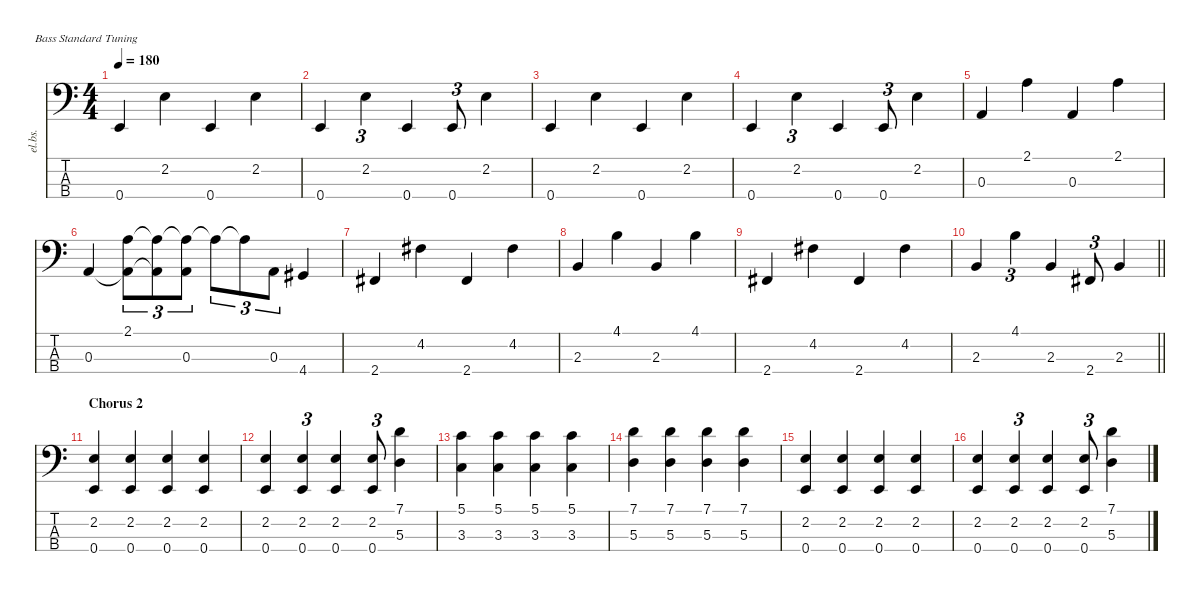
\defaultSystemsLayout 4
\hideDynamics
\bracketExtendMode nobrackets
\otherSystemsTrackNameOrientation horizontal
\track ("Slap Bass" "el.bs.") {instrument slapbass1}
\staff {score tabs}
\tuning (G2 D2 A1 E1)
\ts (4 4)
\tempo 180
\clef f4
\ks c
0.4.4{dy f beam Up} 2.2.4{beam Down} 0.4.4{beam Up} 2.2.4{beam Down} |
0.4.4{beam Up} 2.2.4{tu (3 2) beam Down} 0.4.4{beam Up} 0.4.8{tu (3 2) beam Up} 2.2.4{beam Down} |
0.4.4{beam Up} 2.2.4{beam Down} 0.4.4{beam Up} 2.2.4{beam Down} |
0.4.4{beam Up} 2.2.4{tu (3 2) beam Down} 0.4.4{beam Up} 0.4.8{tu (3 2) beam Up} 2.2.4{beam Down} |
0.3.4{beam Up} 2.1.4{beam Down} 0.3.4{beam Up} 2.1.4{beam Down} |
0.3.4{beam Up} (2.1 0.3{t}).8{tu (3 2) beam Down} (2.1{t} 0.3{t}).8{tu (3 2) beam Down} (0.3 2.1{t}).8{tu (3 2) beam Down} 2.1{t}.8{tu (3 2) dy mf beam Down} 2.1{t}.8{tu (3 2) dy f beam Down} 0.3.8{tu (3 2) beam Down} 4.4{acc #}.4{beam Up} |
2.4{acc #}.4{beam Up} 4.2{acc #}.4{beam Down} 2.4{acc #}.4{beam Up} 4.2{acc #}.4{beam Down} |
2.3.4{beam Up} 4.1.4{beam Down} 2.3.4{beam Up} 4.1.4{beam Down} |
2.4{acc #}.4{beam Up} 4.2{acc #}.4{beam Down} 2.4{acc #}.4{beam Up} 4.2{acc #}.4{beam Down} |
\barLineRight lightlight
2.3.4{beam Up} 4.1.4{tu (3 2) beam Down} 2.3.4{beam Up} 2.4{acc #}.8{tu (3 2) beam Up} 2.3.4{beam Up} |
\section ("" "Chorus 2")
(2.2 0.4).4{beam Up} (2.2 0.4).4{beam Up} (2.2 0.4).4{beam Up} (2.2 0.4).4{beam Up} |
(2.2 0.4).4{beam Up} (2.2 0.4).4{tu (3 2) beam Up} (2.2 0.4).4{beam Up} (2.2 0.4).8{tu (3 2) beam Up} (7.1 5.3).4{beam Down} |
(5.1 3.3).4{beam Down} (5.1 3.3).4{beam Down} (5.1 3.3).4{beam Down} (5.1 3.3).4{beam Down} |
(7.1 5.3).4{beam Down} (7.1 5.3).4{beam Down} (7.1 5.3).4{beam Down} (7.1 5.3).4{beam Down} |
(2.2 0.4).4{beam Up} (2.2 0.4).4{beam Up} (2.2 0.4).4{beam Up} (2.2 0.4).4{beam Up} |
(2.2 0.4).4{beam Up} (2.2 0.4).4{tu (3 2) beam Up} (2.2 0.4).4{beam Up} (2.2 0.4).8{tu (3 2) beam Up} (7.1 5.3).4{beam Down}
